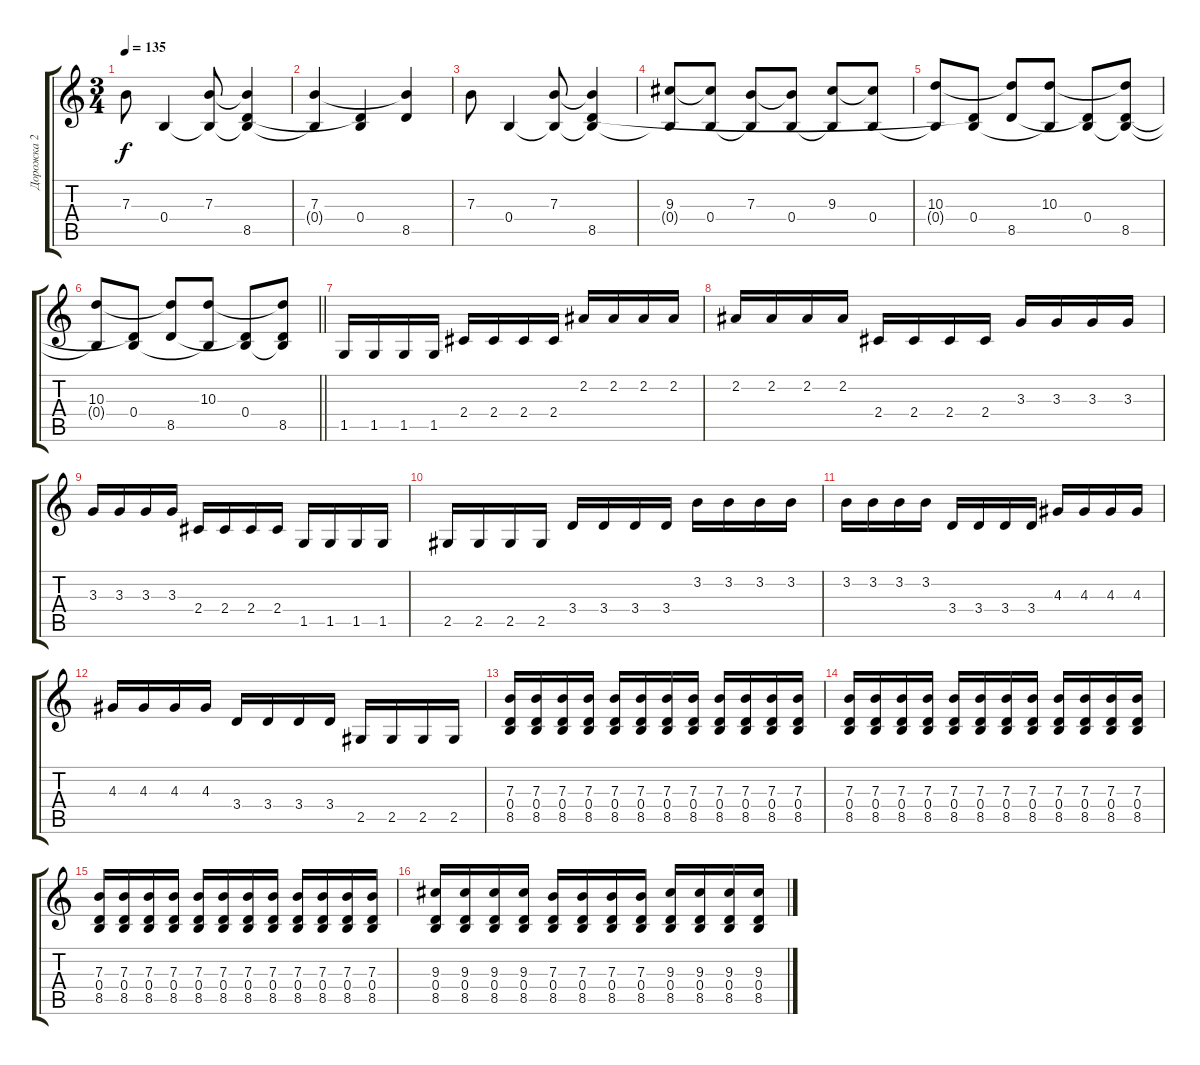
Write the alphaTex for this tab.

\track ("Дорожка 2" "Дорожка 2") {instrument distortionguitar}
\staff {score tabs}
\tuning (Db4 Ab3 E3 B2 Gb2 Db2) {hide}
\ts (3 4)
\tempo 135
\clef g2
\ks c
7.3.8{dy f} 0.4.4 (7.3 0.4{t}).8 (7.3{t} 0.4{t} 8.5).4 |
(7.3 0.4{t}).4 (0.4 8.5{t}).4 (7.3{t} 8.5).4 |
7.3.8 0.4.4 (7.3 0.4{t}).8 (7.3{t} 0.4{t} 8.5).4 |
(9.3 0.4{t}).8 (9.3{t} 0.4).8 (7.3 0.4{t}).8 (7.3{t} 0.4).8 (9.3 0.4{t}).8 (9.3{t} 0.4).8 |
(10.3 0.4{t}).8 (0.4 8.5{t}).8 (10.3{t} 8.5).8 (10.3 0.4{t}).8 (0.4 8.5{t}).8 (10.3{t} 0.4{t} 8.5).8 |
\barLineRight lightlight
(10.3 0.4{t}).8 (0.4 8.5{t}).8 (10.3{t} 8.5).8 (10.3 0.4{t}).8 (0.4 8.5{t}).8 (10.3{t} 0.4{t} 8.5).8 |
1.5.16 1.5.16 1.5.16 1.5.16 2.4.16 2.4.16 2.4.16 2.4.16 2.2.16 2.2.16 2.2.16 2.2.16 |
2.2.16 2.2.16 2.2.16 2.2.16 2.4.16 2.4.16 2.4.16 2.4.16 3.3.16 3.3.16 3.3.16 3.3.16 |
3.3.16 3.3.16 3.3.16 3.3.16 2.4.16 2.4.16 2.4.16 2.4.16 1.5.16 1.5.16 1.5.16 1.5.16 |
2.5.16 2.5.16 2.5.16 2.5.16 3.4.16 3.4.16 3.4.16 3.4.16 3.2.16 3.2.16 3.2.16 3.2.16 |
3.2.16 3.2.16 3.2.16 3.2.16 3.4.16 3.4.16 3.4.16 3.4.16 4.3.16 4.3.16 4.3.16 4.3.16 |
4.3.16 4.3.16 4.3.16 4.3.16 3.4.16 3.4.16 3.4.16 3.4.16 2.5.16 2.5.16 2.5.16 2.5.16 |
(7.3 0.4 8.5).16 (7.3 0.4 8.5).16 (7.3 0.4 8.5).16 (7.3 0.4 8.5).16 (7.3 0.4 8.5).16 (7.3 0.4 8.5).16 (7.3 0.4 8.5).16 (7.3 0.4 8.5).16 (7.3 0.4 8.5).16 (7.3 0.4 8.5).16 (7.3 0.4 8.5).16 (7.3 0.4 8.5).16 |
(7.3 0.4 8.5).16 (7.3 0.4 8.5).16 (7.3 0.4 8.5).16 (7.3 0.4 8.5).16 (7.3 0.4 8.5).16 (7.3 0.4 8.5).16 (7.3 0.4 8.5).16 (7.3 0.4 8.5).16 (7.3 0.4 8.5).16 (7.3 0.4 8.5).16 (7.3 0.4 8.5).16 (7.3 0.4 8.5).16 |
(7.3 0.4 8.5).16 (7.3 0.4 8.5).16 (7.3 0.4 8.5).16 (7.3 0.4 8.5).16 (7.3 0.4 8.5).16 (7.3 0.4 8.5).16 (7.3 0.4 8.5).16 (7.3 0.4 8.5).16 (7.3 0.4 8.5).16 (7.3 0.4 8.5).16 (7.3 0.4 8.5).16 (7.3 0.4 8.5).16 |
(9.3 0.4 8.5).16 (9.3 0.4 8.5).16 (9.3 0.4 8.5).16 (9.3 0.4 8.5).16 (7.3 0.4 8.5).16 (7.3 0.4 8.5).16 (7.3 0.4 8.5).16 (7.3 0.4 8.5).16 (9.3 0.4 8.5).16 (9.3 0.4 8.5).16 (9.3 0.4 8.5).16 (9.3 0.4 8.5).16
